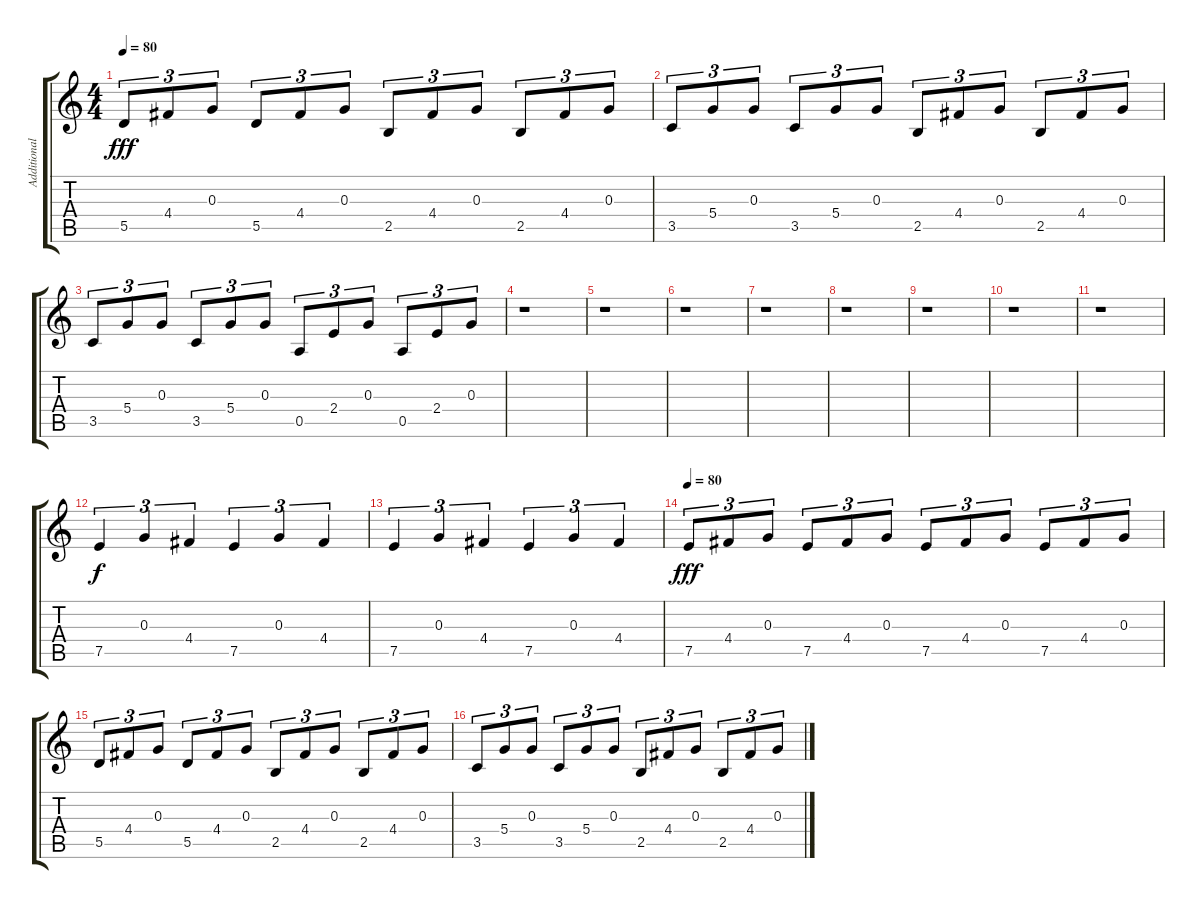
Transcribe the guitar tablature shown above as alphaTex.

\track ("Additional Guitar" "Additional") {instrument acousticguitarsteel}
\staff {score tabs}
\tuning (E4 B3 G3 D3 A2 E2) {hide}
\ts (4 4)
\tempo 80
\clef g2
\ks c
5.5.8{tu (3 2) dy fff} 4.4.8{tu (3 2)} 0.3.8{tu (3 2)} 5.5.8{tu (3 2)} 4.4.8{tu (3 2)} 0.3.8{tu (3 2)} 2.5.8{tu (3 2)} 4.4.8{tu (3 2)} 0.3.8{tu (3 2)} 2.5.8{tu (3 2)} 4.4.8{tu (3 2)} 0.3.8{tu (3 2)} |
3.5.8{tu (3 2)} 5.4.8{tu (3 2)} 0.3.8{tu (3 2)} 3.5.8{tu (3 2)} 5.4.8{tu (3 2)} 0.3.8{tu (3 2)} 2.5.8{tu (3 2)} 4.4.8{tu (3 2)} 0.3.8{tu (3 2)} 2.5.8{tu (3 2)} 4.4.8{tu (3 2)} 0.3.8{tu (3 2)} |
3.5.8{tu (3 2)} 5.4.8{tu (3 2)} 0.3.8{tu (3 2)} 3.5.8{tu (3 2)} 5.4.8{tu (3 2)} 0.3.8{tu (3 2)} 0.5.8{tu (3 2)} 2.4.8{tu (3 2)} 0.3.8{tu (3 2)} 0.5.8{tu (3 2)} 2.4.8{tu (3 2)} 0.3.8{tu (3 2)} |
r.1 |
r.1 |
r.1 |
r.1 |
r.1 |
r.1 |
r.1 |
r.1 |
7.5.4{tu (3 2) dy f} 0.3.4{tu (3 2)} 4.4.4{tu (3 2)} 7.5.4{tu (3 2)} 0.3.4{tu (3 2)} 4.4.4{tu (3 2)} |
7.5.4{tu (3 2)} 0.3.4{tu (3 2)} 4.4.4{tu (3 2)} 7.5.4{tu (3 2)} 0.3.4{tu (3 2)} 4.4.4{tu (3 2)} |
\tempo 80
7.5.8{tu (3 2) dy fff} 4.4.8{tu (3 2)} 0.3.8{tu (3 2)} 7.5.8{tu (3 2)} 4.4.8{tu (3 2)} 0.3.8{tu (3 2)} 7.5.8{tu (3 2)} 4.4.8{tu (3 2)} 0.3.8{tu (3 2)} 7.5.8{tu (3 2)} 4.4.8{tu (3 2)} 0.3.8{tu (3 2)} |
5.5.8{tu (3 2)} 4.4.8{tu (3 2)} 0.3.8{tu (3 2)} 5.5.8{tu (3 2)} 4.4.8{tu (3 2)} 0.3.8{tu (3 2)} 2.5.8{tu (3 2)} 4.4.8{tu (3 2)} 0.3.8{tu (3 2)} 2.5.8{tu (3 2)} 4.4.8{tu (3 2)} 0.3.8{tu (3 2)} |
3.5.8{tu (3 2)} 5.4.8{tu (3 2)} 0.3.8{tu (3 2)} 3.5.8{tu (3 2)} 5.4.8{tu (3 2)} 0.3.8{tu (3 2)} 2.5.8{tu (3 2)} 4.4.8{tu (3 2)} 0.3.8{tu (3 2)} 2.5.8{tu (3 2)} 4.4.8{tu (3 2)} 0.3.8{tu (3 2)}
